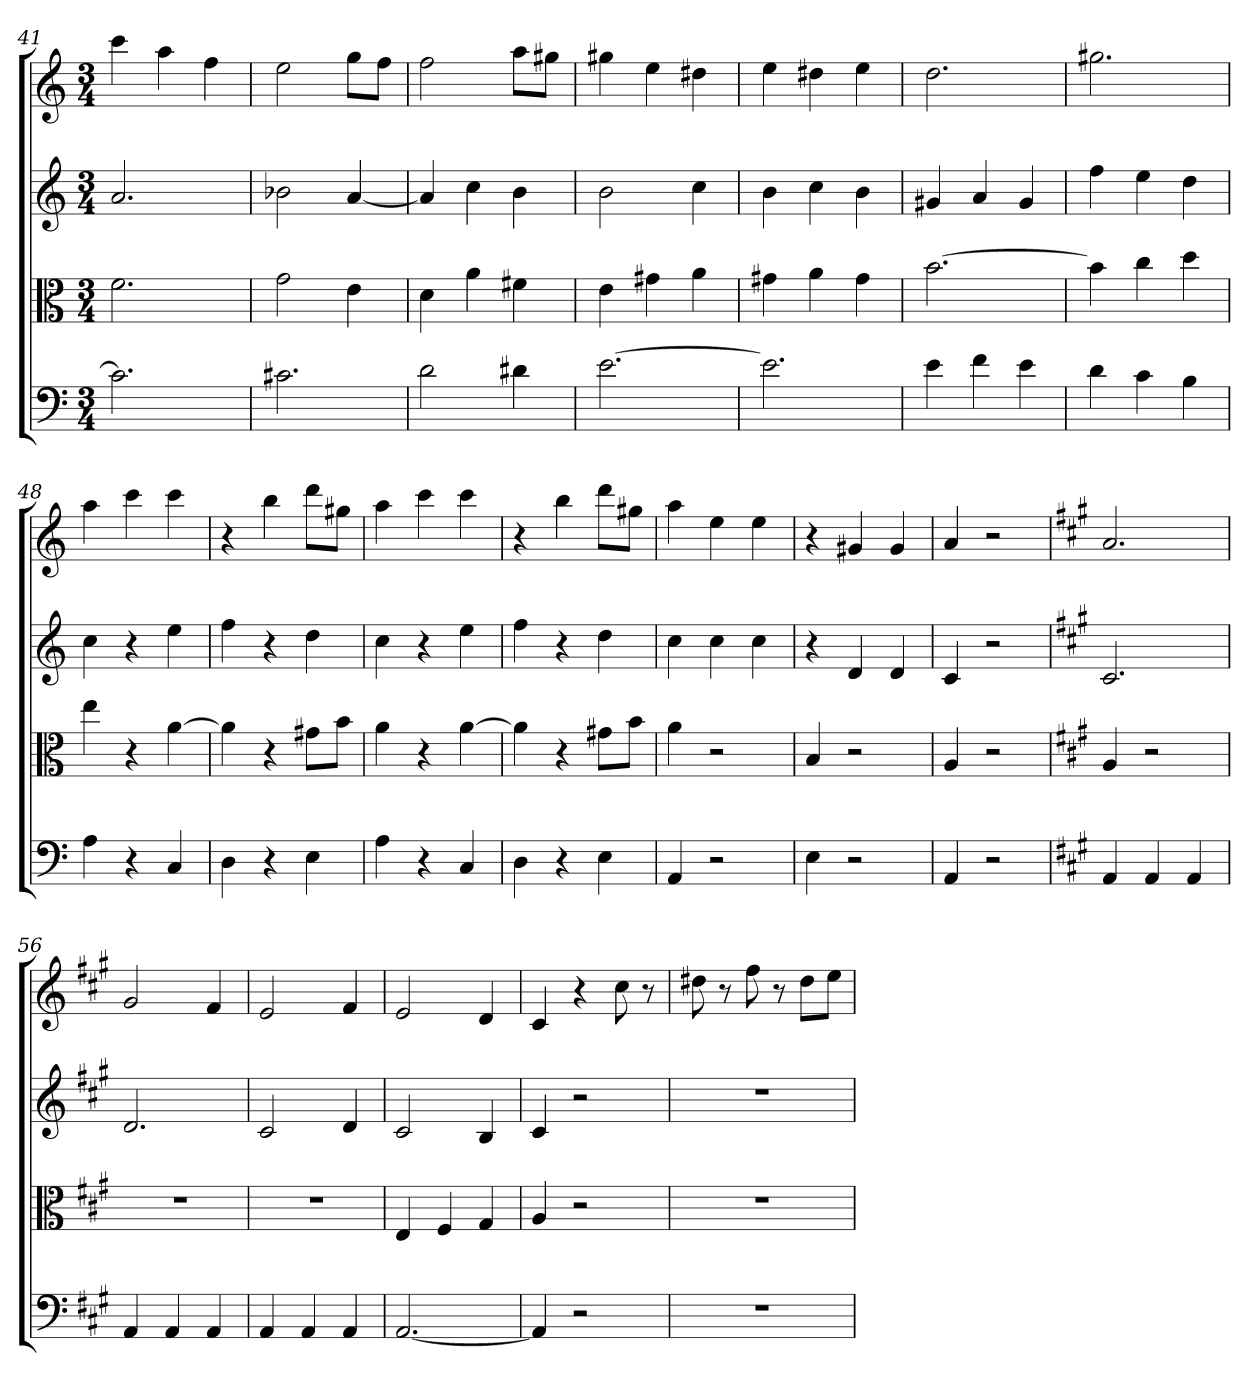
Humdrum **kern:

**kern	**kern	**kern	**kern
*part4	*part3	*part2	*part1
*staff4	*staff3	*staff2	*staff1
*clefF4	*clefC3	*clefG2	*clefG2
*k[]	*k[]	*k[]	*k[]
*a:	*a:	*a:	*a:
*M3/4	*M3/4	*M3/4	*M3/4
=41	=41	=41	=41
2.c]	2.f	2.a	4ccc
.	.	.	4aa
.	.	.	4ff
=42	=42	=42	=42
2.c#X	2g	2b-X	2ee
.	4e	[4a	8gg\L
.	.	.	8ff\J
=43	=43	=43	=43
2d	4d	4a]	2ff
.	4a	4cc	.
4d#X	4f#X	4b	8aa\L
.	.	.	8gg#X\J
=44	=44	=44	=44
[2.e	4e	2b	4gg#X
.	4g#X	.	4ee
.	4a	4cc	4dd#X
=45	=45	=45	=45
2.e]	4g#X	4b	4ee
.	4a	4cc	4dd#X
.	4g#	4b	4ee
=46	=46	=46	=46
4e	[2.b	4g#X	2.dd
4f	.	4a	.
4e	.	4g#	.
=47	=47	=47	=47
4d	4b]	4ff	2.gg#X
4c	4cc	4ee	.
4B	4dd	4dd	.
=48	=48	=48	=48
4A	4ee	4cc	4aa
4r	4r	4r	4ccc
4C	[4a	4ee	4ccc
=49	=49	=49	=49
4D	4a]	4ff	4r
4r	4r	4r	4bb
4E	8g#X\L	4dd	8ddd\L
.	8b\J	.	8gg#X\J
=50	=50	=50	=50
4A	4a	4cc	4aa
4r	4r	4r	4ccc
4C	[4a	4ee	4ccc
=51	=51	=51	=51
4D	4a]	4ff	4r
4r	4r	4r	4bb
4E	8g#X\L	4dd	8ddd\L
.	8b\J	.	8gg#X\J
=52	=52	=52	=52
4AA	4a	4cc	4aa
2r	2r	4cc	4ee
.	.	4cc	4ee
=53	=53	=53	=53
4E	4B	4r	4r
2r	2r	4d	4g#X
.	.	4d	4g#
=54	=54	=54	=54
4AA	4A	4c	4a
2r	2r	2r	2r
=55	=55	=55	=55
*k[f#c#g#]	*k[f#c#g#]	*k[f#c#g#]	*k[f#c#g#]
*A:	*A:	*A:	*A:
4AA	4A	2.c#	2.a
4AA	2r	.	.
4AA	.	.	.
=56	=56	=56	=56
4AA	2.r	2.d	2g#
4AA	.	.	.
4AA	.	.	4f#
=57	=57	=57	=57
4AA	2.r	2c#	2e
4AA	.	.	.
4AA	.	4d	4f#
=58	=58	=58	=58
[2.AA	4E	2c#	2e
.	4F#	.	.
.	4G#	4B	4d
=59	=59	=59	=59
4AA]	4A	4c#	4c#
2r	2r	2r	4r
.	.	.	8cc#
.	.	.	8r
=60	=60	=60	=60
2.r	2.r	2.r	8dd#X
.	.	.	8r
.	.	.	8ff#
.	.	.	8r
.	.	.	8dd#\L
.	.	.	8ee\J
=	=	=	=
*-	*-	*-	*-
